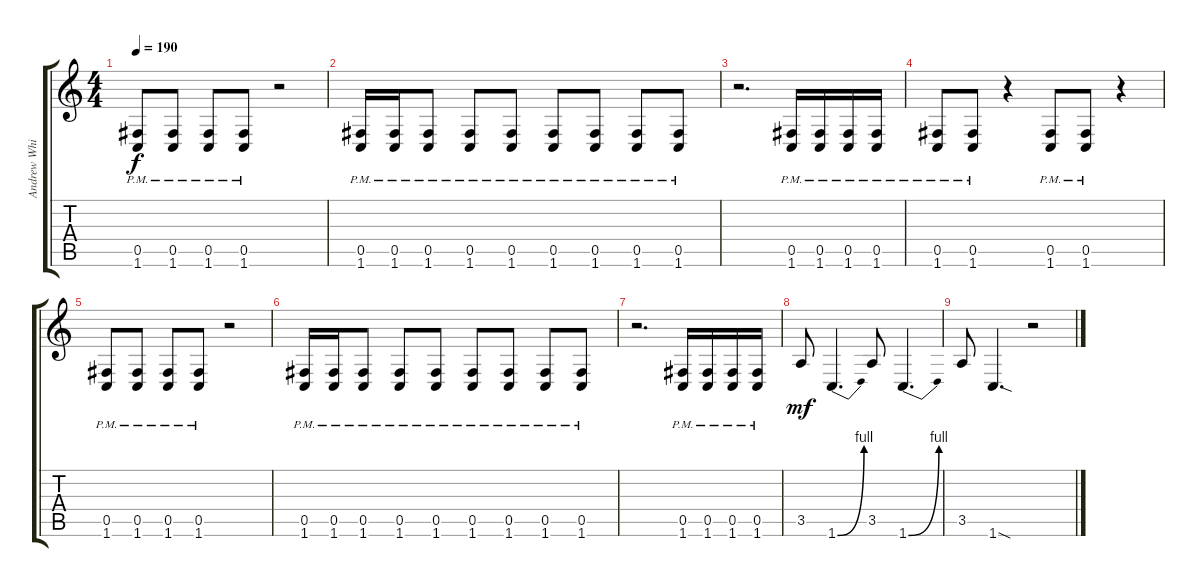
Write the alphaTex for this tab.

\track ("Andrew Whiting" "Andrew Whi") {instrument distortionguitar}
\staff {score tabs}
\tuning (Db4 Ab3 E3 B2 Gb2 B1) {hide}
\ts (4 4)
\tempo 190
\clef g2
\ks c
(0.5{pm} 1.6{pm}).8{dy f} (0.5{pm} 1.6{pm}).8 (0.5{pm} 1.6{pm}).8 (0.5{pm} 1.6{pm}).8 r.2 |
(0.5{pm} 1.6{pm}).16 (0.5{pm} 1.6{pm}).16 (0.5{pm} 1.6{pm}).8 (0.5{pm} 1.6{pm}).8 (0.5{pm} 1.6{pm}).8 (0.5{pm} 1.6{pm}).8 (0.5{pm} 1.6{pm}).8 (0.5{pm} 1.6{pm}).8 (0.5{pm} 1.6{pm}).8 |
r.2{d} (0.5{pm} 1.6{pm}).16 (0.5{pm} 1.6{pm}).16 (0.5{pm} 1.6{pm}).16 (0.5{pm} 1.6{pm}).16 |
(0.5{pm} 1.6{pm}).8 (0.5{pm} 1.6{pm}).8 r.4 (0.5{pm} 1.6{pm}).8 (0.5{pm} 1.6{pm}).8 r.4 |
(0.5{pm} 1.6{pm}).8 (0.5{pm} 1.6{pm}).8 (0.5{pm} 1.6{pm}).8 (0.5{pm} 1.6{pm}).8 r.2 |
(0.5{pm} 1.6{pm}).16 (0.5{pm} 1.6{pm}).16 (0.5{pm} 1.6{pm}).8 (0.5{pm} 1.6{pm}).8 (0.5{pm} 1.6{pm}).8 (0.5{pm} 1.6{pm}).8 (0.5{pm} 1.6{pm}).8 (0.5{pm} 1.6{pm}).8 (0.5{pm} 1.6{pm}).8 |
r.2{d} (0.5{pm} 1.6{pm}).16 (0.5{pm} 1.6{pm}).16 (0.5{pm} 1.6{pm}).16 (0.5{pm} 1.6{pm}).16 |
3.5.8{dy mf} 1.6{be (bend 0 0 60 4)}.4{d} 3.5.8 1.6{be (bend 0 0 60 4)}.4{d} |
3.5.8 1.6{sod}.4{d} r.2
